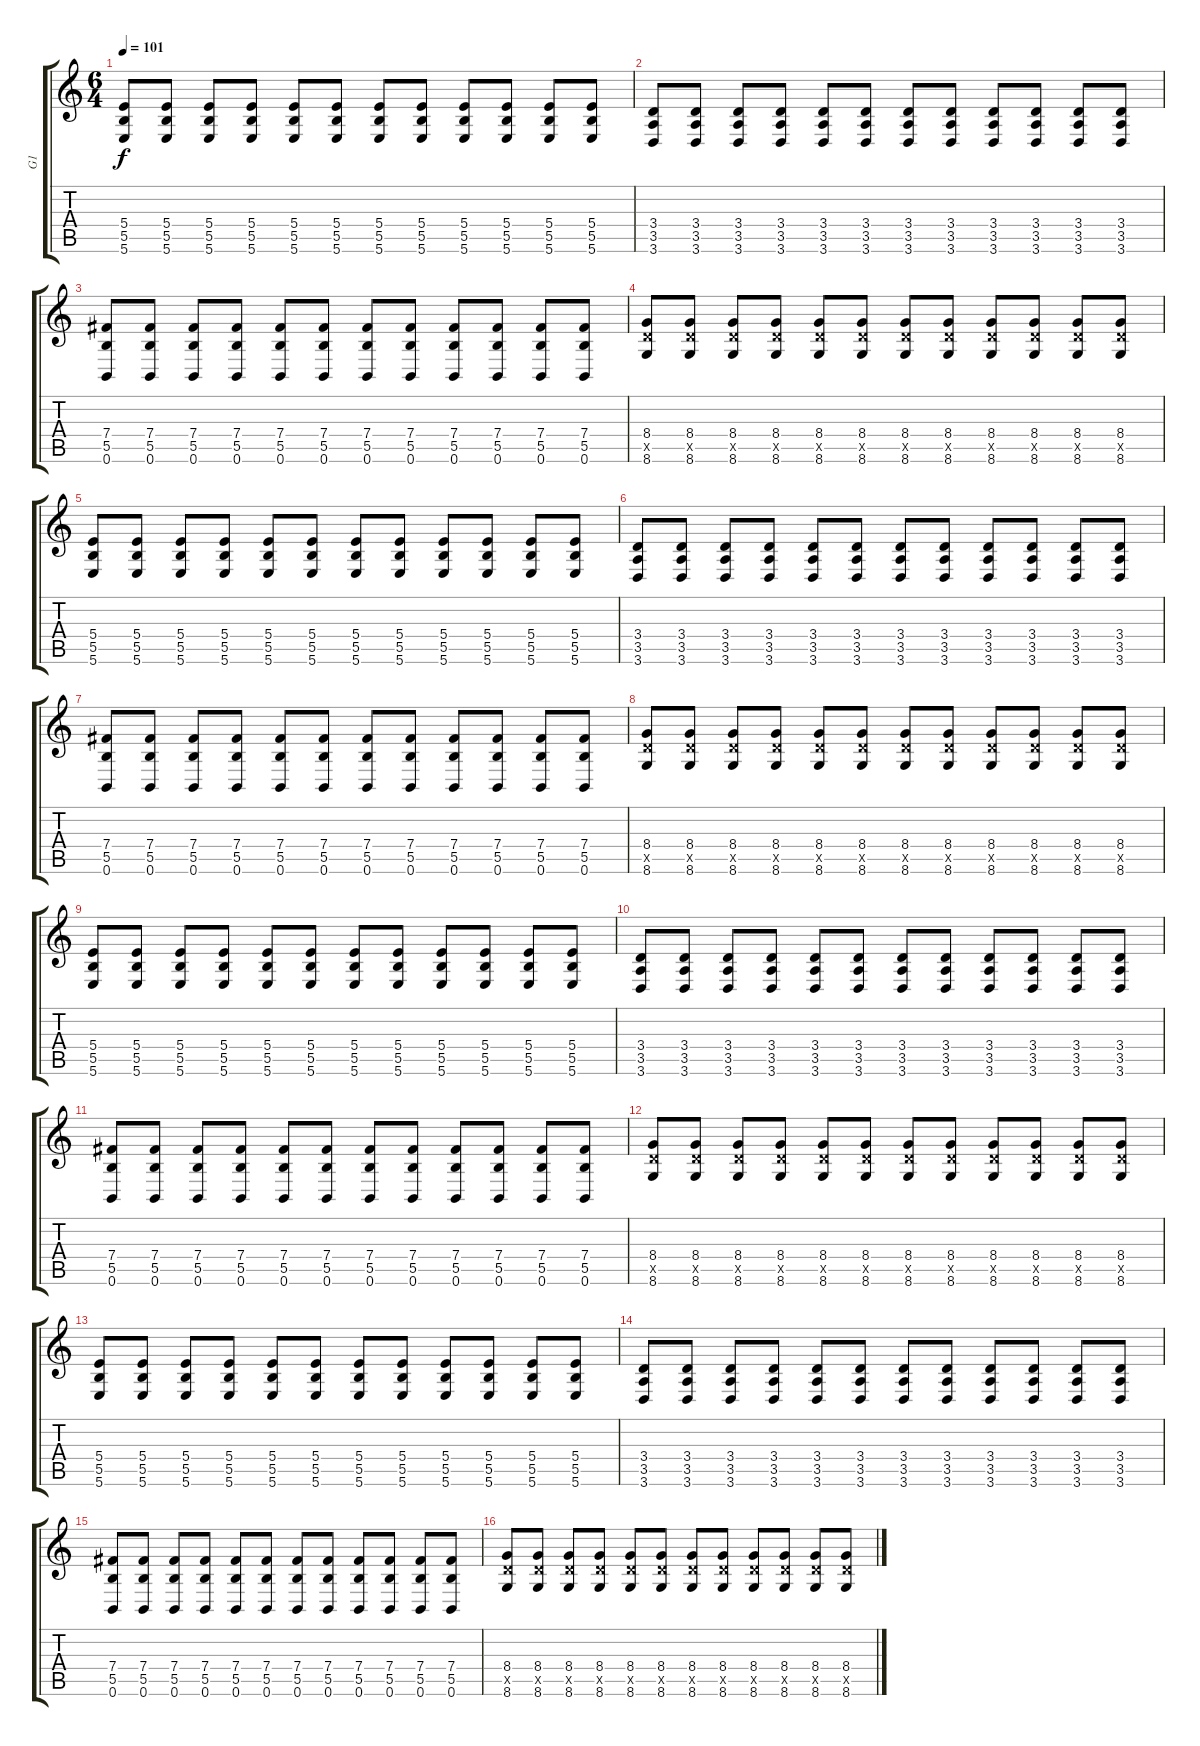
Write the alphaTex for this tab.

\track ("G1" "G1") {instrument distortionguitar}
\staff {score tabs}
\tuning (Db4 Ab3 E3 B2 Gb2 B1) {hide}
\ts (6 4)
\tempo 101
\clef g2
\ks c
(5.4 5.5 5.6).8{dy f} (5.4 5.5 5.6).8 (5.4 5.5 5.6).8 (5.4 5.5 5.6).8 (5.4 5.5 5.6).8 (5.4 5.5 5.6).8 (5.4 5.5 5.6).8 (5.4 5.5 5.6).8 (5.4 5.5 5.6).8 (5.4 5.5 5.6).8 (5.4 5.5 5.6).8 (5.4 5.5 5.6).8 |
(3.4 3.5 3.6).8 (3.4 3.5 3.6).8 (3.4 3.5 3.6).8 (3.4 3.5 3.6).8 (3.4 3.5 3.6).8 (3.4 3.5 3.6).8 (3.4 3.5 3.6).8 (3.4 3.5 3.6).8 (3.4 3.5 3.6).8 (3.4 3.5 3.6).8 (3.4 3.5 3.6).8 (3.4 3.5 3.6).8 |
(7.4 5.5 0.6).8 (7.4 5.5 0.6).8 (7.4 5.5 0.6).8 (7.4 5.5 0.6).8 (7.4 5.5 0.6).8 (7.4 5.5 0.6).8 (7.4 5.5 0.6).8 (7.4 5.5 0.6).8 (7.4 5.5 0.6).8 (7.4 5.5 0.6).8 (7.4 5.5 0.6).8 (7.4 5.5 0.6).8 |
(8.4 8.5{x} 8.6).8 (8.4 8.5{x} 8.6).8 (8.4 8.5{x} 8.6).8 (8.4 8.5{x} 8.6).8 (8.4 8.5{x} 8.6).8 (8.4 8.5{x} 8.6).8 (8.4 8.5{x} 8.6).8 (8.4 8.5{x} 8.6).8 (8.4 8.5{x} 8.6).8 (8.4 8.5{x} 8.6).8 (8.4 8.5{x} 8.6).8 (8.4 8.5{x} 8.6).8 |
(5.4 5.5 5.6).8 (5.4 5.5 5.6).8 (5.4 5.5 5.6).8 (5.4 5.5 5.6).8 (5.4 5.5 5.6).8 (5.4 5.5 5.6).8 (5.4 5.5 5.6).8 (5.4 5.5 5.6).8 (5.4 5.5 5.6).8 (5.4 5.5 5.6).8 (5.4 5.5 5.6).8 (5.4 5.5 5.6).8 |
(3.4 3.5 3.6).8 (3.4 3.5 3.6).8 (3.4 3.5 3.6).8 (3.4 3.5 3.6).8 (3.4 3.5 3.6).8 (3.4 3.5 3.6).8 (3.4 3.5 3.6).8 (3.4 3.5 3.6).8 (3.4 3.5 3.6).8 (3.4 3.5 3.6).8 (3.4 3.5 3.6).8 (3.4 3.5 3.6).8 |
(7.4 5.5 0.6).8 (7.4 5.5 0.6).8 (7.4 5.5 0.6).8 (7.4 5.5 0.6).8 (7.4 5.5 0.6).8 (7.4 5.5 0.6).8 (7.4 5.5 0.6).8 (7.4 5.5 0.6).8 (7.4 5.5 0.6).8 (7.4 5.5 0.6).8 (7.4 5.5 0.6).8 (7.4 5.5 0.6).8 |
(8.4 8.5{x} 8.6).8 (8.4 8.5{x} 8.6).8 (8.4 8.5{x} 8.6).8 (8.4 8.5{x} 8.6).8 (8.4 8.5{x} 8.6).8 (8.4 8.5{x} 8.6).8 (8.4 8.5{x} 8.6).8 (8.4 8.5{x} 8.6).8 (8.4 8.5{x} 8.6).8 (8.4 8.5{x} 8.6).8 (8.4 8.5{x} 8.6).8 (8.4 8.5{x} 8.6).8 |
(5.4 5.5 5.6).8 (5.4 5.5 5.6).8 (5.4 5.5 5.6).8 (5.4 5.5 5.6).8 (5.4 5.5 5.6).8 (5.4 5.5 5.6).8 (5.4 5.5 5.6).8 (5.4 5.5 5.6).8 (5.4 5.5 5.6).8 (5.4 5.5 5.6).8 (5.4 5.5 5.6).8 (5.4 5.5 5.6).8 |
(3.4 3.5 3.6).8 (3.4 3.5 3.6).8 (3.4 3.5 3.6).8 (3.4 3.5 3.6).8 (3.4 3.5 3.6).8 (3.4 3.5 3.6).8 (3.4 3.5 3.6).8 (3.4 3.5 3.6).8 (3.4 3.5 3.6).8 (3.4 3.5 3.6).8 (3.4 3.5 3.6).8 (3.4 3.5 3.6).8 |
(7.4 5.5 0.6).8 (7.4 5.5 0.6).8 (7.4 5.5 0.6).8 (7.4 5.5 0.6).8 (7.4 5.5 0.6).8 (7.4 5.5 0.6).8 (7.4 5.5 0.6).8 (7.4 5.5 0.6).8 (7.4 5.5 0.6).8 (7.4 5.5 0.6).8 (7.4 5.5 0.6).8 (7.4 5.5 0.6).8 |
(8.4 8.5{x} 8.6).8 (8.4 8.5{x} 8.6).8 (8.4 8.5{x} 8.6).8 (8.4 8.5{x} 8.6).8 (8.4 8.5{x} 8.6).8 (8.4 8.5{x} 8.6).8 (8.4 8.5{x} 8.6).8 (8.4 8.5{x} 8.6).8 (8.4 8.5{x} 8.6).8 (8.4 8.5{x} 8.6).8 (8.4 8.5{x} 8.6).8 (8.4 8.5{x} 8.6).8 |
(5.4 5.5 5.6).8 (5.4 5.5 5.6).8 (5.4 5.5 5.6).8 (5.4 5.5 5.6).8 (5.4 5.5 5.6).8 (5.4 5.5 5.6).8 (5.4 5.5 5.6).8 (5.4 5.5 5.6).8 (5.4 5.5 5.6).8 (5.4 5.5 5.6).8 (5.4 5.5 5.6).8 (5.4 5.5 5.6).8 |
(3.4 3.5 3.6).8 (3.4 3.5 3.6).8 (3.4 3.5 3.6).8 (3.4 3.5 3.6).8 (3.4 3.5 3.6).8 (3.4 3.5 3.6).8 (3.4 3.5 3.6).8 (3.4 3.5 3.6).8 (3.4 3.5 3.6).8 (3.4 3.5 3.6).8 (3.4 3.5 3.6).8 (3.4 3.5 3.6).8 |
(7.4 5.5 0.6).8 (7.4 5.5 0.6).8 (7.4 5.5 0.6).8 (7.4 5.5 0.6).8 (7.4 5.5 0.6).8 (7.4 5.5 0.6).8 (7.4 5.5 0.6).8 (7.4 5.5 0.6).8 (7.4 5.5 0.6).8 (7.4 5.5 0.6).8 (7.4 5.5 0.6).8 (7.4 5.5 0.6).8 |
(8.4 8.5{x} 8.6).8 (8.4 8.5{x} 8.6).8 (8.4 8.5{x} 8.6).8 (8.4 8.5{x} 8.6).8 (8.4 8.5{x} 8.6).8 (8.4 8.5{x} 8.6).8 (8.4 8.5{x} 8.6).8 (8.4 8.5{x} 8.6).8 (8.4 8.5{x} 8.6).8 (8.4 8.5{x} 8.6).8 (8.4 8.5{x} 8.6).8 (8.4 8.5{x} 8.6).8
